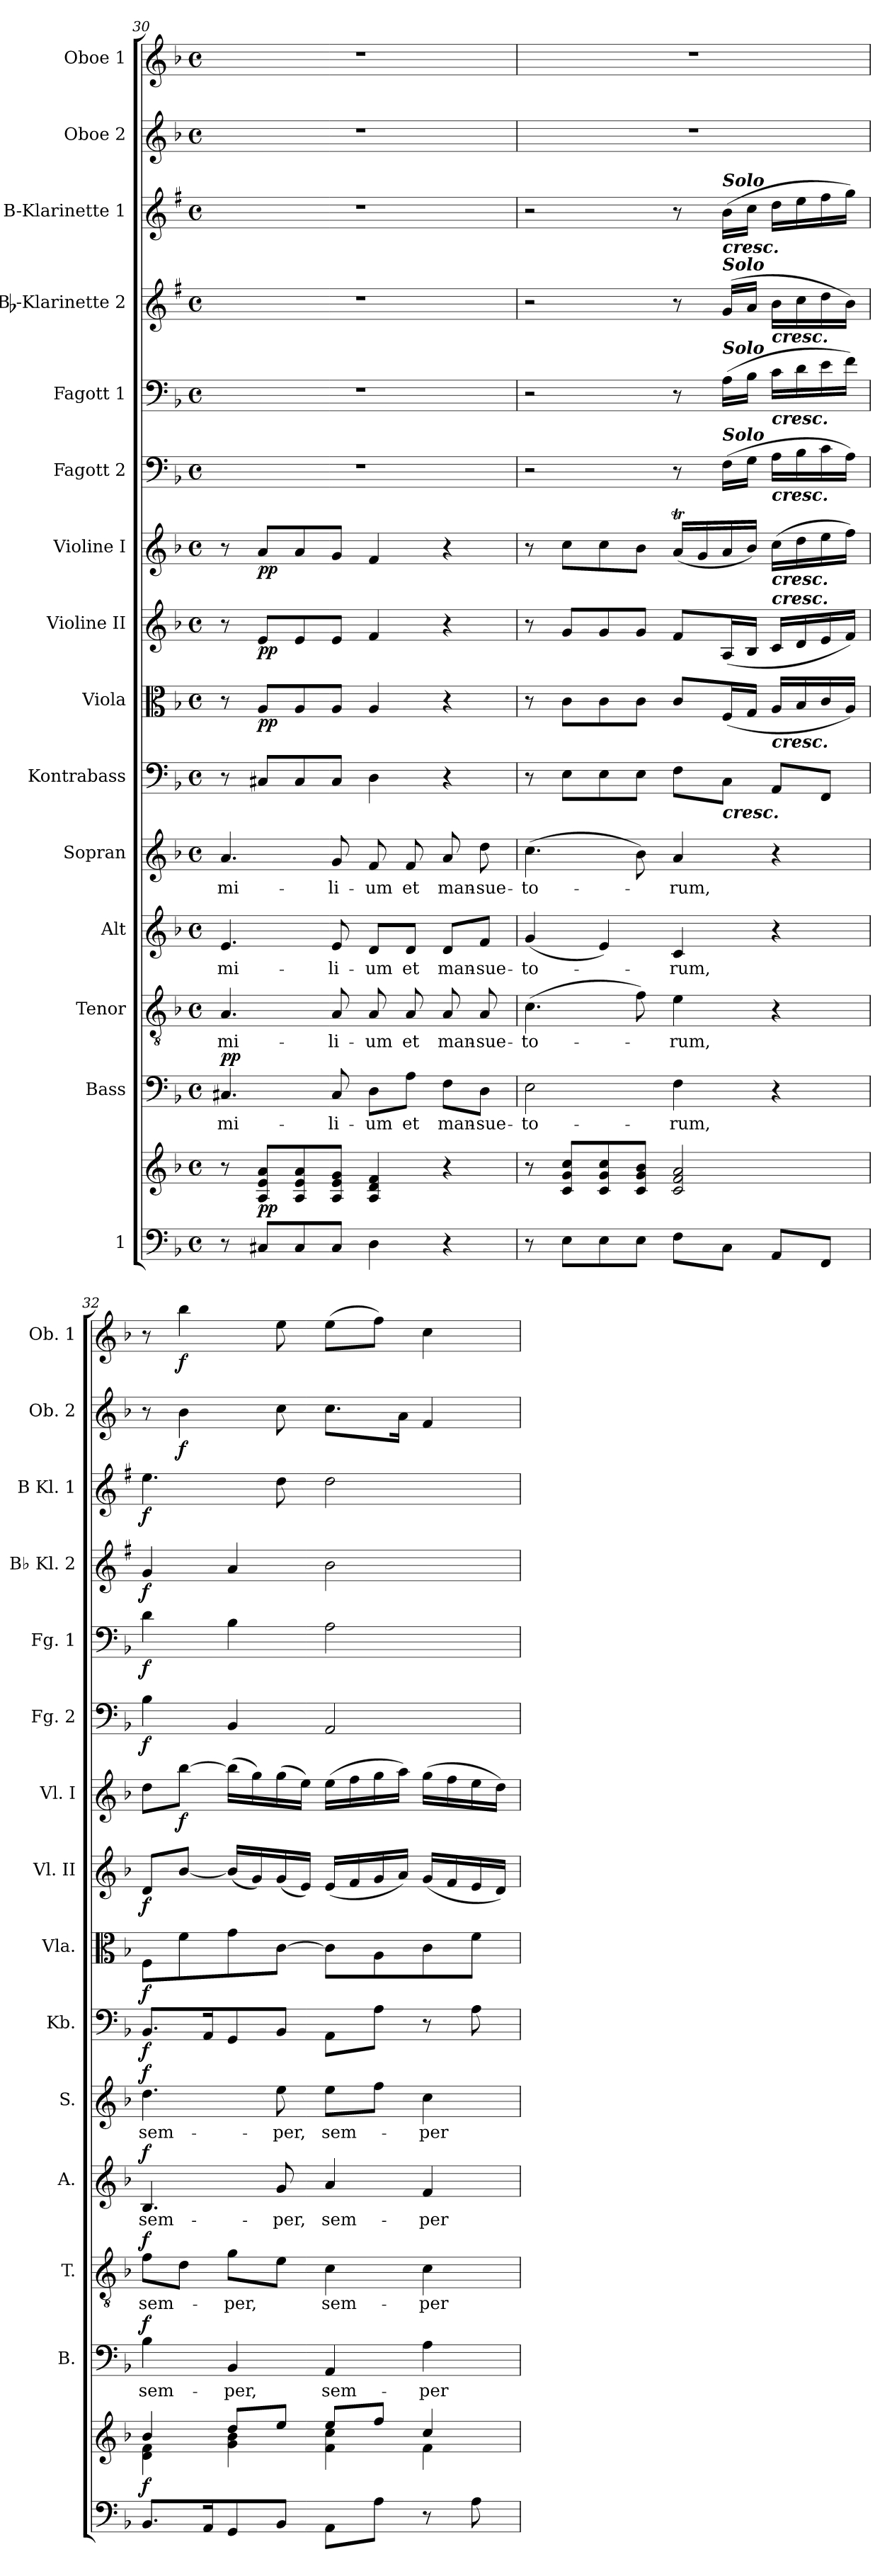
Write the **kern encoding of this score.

**kern	**kern	**dynam	**kern	**text	**dynam	**kern	**text	**dynam	**kern	**text	**dynam	**kern	**text	**dynam	**kern	**dynam	**kern	**dynam	**kern	**dynam	**kern	**dynam	**kern	**dynam	**kern	**dynam	**kern	**dynam	**kern	**dynam	**kern	**dynam	**kern	**dynam
*part15	*part15	*part15	*part14	*part14	*part14	*part13	*part13	*part13	*part12	*part12	*part12	*part11	*part11	*part11	*part10	*part10	*part9	*part9	*part8	*part8	*part7	*part7	*part6	*part6	*part5	*part5	*part4	*part4	*part3	*part3	*part2	*part2	*part1	*part1
*staff16	*staff15	*staff15/16	*staff14	*staff14	*staff14	*staff13	*staff13	*staff13	*staff12	*staff12	*staff12	*staff11	*staff11	*staff11	*staff10	*staff10	*staff9	*staff9	*staff8	*staff8	*staff7	*staff7	*staff6	*staff6	*staff5	*staff5	*staff4	*staff4	*staff3	*staff3	*staff2	*staff2	*staff1	*staff1
*I"1	*	*	*I"Bass	*	*	*I"Tenor	*	*	*I"Alt	*	*	*I"Sopran	*	*	*I"Kontrabass	*	*I"Viola	*	*I"Violine II	*	*I"Violine I	*	*I"Fagott 2	*	*I"Fagott 1	*	*I"Bb-Klarinette 2	*	*I"B-Klarinette 1	*	*I"Oboe 2	*	*I"Oboe 1	*
*	*	*	*I'B.	*	*	*I'T.	*	*	*I'A.	*	*	*I'S.	*	*	*I'Kb.	*	*I'Vla.	*	*I'Vl. II	*	*I'Vl. I	*	*I'Fg. 2	*	*I'Fg. 1	*	*I'Bb Kl. 2	*	*I'B Kl. 1	*	*I'Ob. 2	*	*I'Ob. 1	*
*clefF4	*clefG2	*	*clefF4	*	*	*clefGv2	*	*	*clefG2	*	*	*clefG2	*	*	*clefF4	*	*clefC3	*	*clefG2	*	*clefG2	*	*clefF4	*	*clefF4	*	*clefG2	*	*clefG2	*	*clefG2	*	*clefG2	*
*	*	*	*	*	*	*	*	*	*	*	*	*	*	*	*ITrd7c12	*	*	*	*	*	*	*	*	*	*	*	*ITrd1c2	*	*ITrd1c2	*	*	*	*	*
*k[b-]	*k[b-]	*	*k[b-]	*	*	*k[b-]	*	*	*k[b-]	*	*	*k[b-]	*	*	*k[b-]	*	*k[b-]	*	*k[b-]	*	*k[b-]	*	*k[b-]	*	*k[b-]	*	*k[b-]	*	*k[b-]	*	*k[b-]	*	*k[b-]	*
*F:	*F:	*	*F:	*	*	*F:	*	*	*F:	*	*	*F:	*	*	*F:	*	*F:	*	*F:	*	*F:	*	*F:	*	*F:	*	*F:	*	*F:	*	*F:	*	*F:	*
*M4/4	*M4/4	*	*M4/4	*	*	*M4/4	*	*	*M4/4	*	*	*M4/4	*	*	*M4/4	*	*M4/4	*	*M4/4	*	*M4/4	*	*M4/4	*	*M4/4	*	*M4/4	*	*M4/4	*	*M4/4	*	*M4/4	*
*met(c)	*met(c)	*	*met(c)	*	*	*met(c)	*	*	*met(c)	*	*	*met(c)	*	*	*met(c)	*	*met(c)	*	*met(c)	*	*met(c)	*	*met(c)	*	*met(c)	*	*met(c)	*	*met(c)	*	*met(c)	*	*met(c)	*
=30	=30	=30	=30	=30	=30	=30	=30	=30	=30	=30	=30	=30	=30	=30	=30	=30	=30	=30	=30	=30	=30	=30	=30	=30	=30	=30	=30	=30	=30	=30	=30	=30	=30	=30
!	!	!	!	!LO:LY:b	!LO:DY:a	!	!LO:LY:b	!	!	!LO:LY:b	!	!	!LO:LY:b	!	!	!	!	!	!	!	!	!	!	!	!	!	!	!	!	!	!	!	!	!
8r	8r	.	4.C#X/	-mi-	pp	4.A/	-mi-	.	4.e/	-mi-	.	4.a/	-mi-	.	8r	.	8r	.	8r	.	8r	.	1r	.	1r	.	1r	.	1r	.	1r	.	1r	.
!	!	!LO:DY:b	!	!	!	!	!	!	!	!	!	!	!	!	!	!	!	!LO:DY:b	!	!LO:DY:b	!	!LO:DY:b	!	!	!	!	!	!	!	!	!	!	!	!
8C#X/L	8A/ 8e/ 8a/L	pp	.	.	.	.	.	.	.	.	.	.	.	.	8CC#X/L	.	8A/L	pp	8e/L	pp	8a/L	pp	.	.	.	.	.	.	.	.	.	.	.	.
8C#/	8A/ 8e/ 8a/	.	.	.	.	.	.	.	.	.	.	.	.	.	8CC#/	.	8A/	.	8e/	.	8a/	.	.	.	.	.	.	.	.	.	.	.	.	.
!	!	!	!	!LO:LY:b	!	!	!LO:LY:b	!	!	!LO:LY:b	!	!	!LO:LY:b	!	!	!	!	!	!	!	!	!	!	!	!	!	!	!	!	!	!	!	!	!
8C#/J	8A/ 8e/ 8g/J	.	8C#/	-li-	.	8A/	-li-	.	8e/	-li-	.	8g/	-li-	.	8CC#/J	.	8A/J	.	8e/J	.	8g/J	.	.	.	.	.	.	.	.	.	.	.	.	.
!	!	!	!	!LO:LY:b	!	!	!LO:LY:b	!	!	!LO:LY:b	!	!	!LO:LY:b	!	!	!	!	!	!	!	!	!	!	!	!	!	!	!	!	!	!	!	!	!
4D\	4A/ 4d/ 4f/	.	8D\L	-um	.	8A/	-um	.	8d/L	-um	.	8f/	-um	.	4DD\	.	4A/	.	4f/	.	4f/	.	.	.	.	.	.	.	.	.	.	.	.	.
!	!	!	!	!LO:LY:b	!	!	!LO:LY:b	!	!	!LO:LY:b	!	!	!LO:LY:b	!	!	!	!	!	!	!	!	!	!	!	!	!	!	!	!	!	!	!	!	!
.	.	.	8A\J	et	.	8A/	et	.	8d/J	et	.	8f/	et	.	.	.	.	.	.	.	.	.	.	.	.	.	.	.	.	.	.	.	.	.
!	!	!	!	!LO:LY:b	!	!	!LO:LY:b	!	!	!LO:LY:b	!	!	!LO:LY:b	!	!	!	!	!	!	!	!	!	!	!	!	!	!	!	!	!	!	!	!	!
4r	4r	.	8F\L	man-	.	8A/	man-	.	8d/L	man-	.	8a/	man-	.	4r	.	4r	.	4r	.	4r	.	.	.	.	.	.	.	.	.	.	.	.	.
!	!	!	!	!LO:LY:b	!	!	!LO:LY:b	!	!	!LO:LY:b	!	!	!LO:LY:b	!	!	!	!	!	!	!	!	!	!	!	!	!	!	!	!	!	!	!	!	!
.	.	.	8D\J	-sue-	.	8A/	-sue-	.	8f/J	-sue-	.	8dd\	-sue-	.	.	.	.	.	.	.	.	.	.	.	.	.	.	.	.	.	.	.	.	.
=31	=31	=31	=31	=31	=31	=31	=31	=31	=31	=31	=31	=31	=31	=31	=31	=31	=31	=31	=31	=31	=31	=31	=31	=31	=31	=31	=31	=31	=31	=31	=31	=31	=31	=31
!	!	!	!	!LO:LY:b	!	!	!LO:LY:b	!	!	!LO:LY:b	!	!	!LO:LY:b	!	!	!	!	!	!	!	!	!	!	!	!	!	!	!	!	!	!	!	!	!
8r	8r	.	2E\	-to-	.	(>4.c\	-to-	.	(<4g/	-to-	.	(>4.cc\	-to-	.	8r	.	8r	.	8r	.	8r	.	2r	.	2r	.	2r	.	2r	.	1r	.	1r	.
8E\L	8c/ 8g/ 8cc/L	.	.	.	.	.	.	.	.	.	.	.	.	.	8EE\L	.	8c\L	.	8g/L	.	8cc\L	.	.	.	.	.	.	.	.	.	.	.	.	.
8E\	8c/ 8g/ 8cc/	.	.	.	.	.	.	.	4e/)	.	.	.	.	.	8EE\	.	8c\	.	8g/	.	8cc\	.	.	.	.	.	.	.	.	.	.	.	.	.
8E\J	8c/ 8g/ 8b-/J	.	.	.	.	8f\)	.	.	.	.	.	8b-\)	.	.	8EE\J	.	8c\J	.	8g/J	.	8b-\J	.	.	.	.	.	.	.	.	.	.	.	.	.
!	!	!	!	!LO:LY:b	!	!	!LO:LY:b	!	!	!LO:LY:b	!	!	!LO:LY:b	!	!	!	!	!	!	!	!	!	!	!	!	!	!	!	!	!	!	!	!	!
8F\L	2c/ 2f/ 2a/	.	4F\	-rum,	.	4e\	-rum,	.	4c/	-rum,	.	4a/	-rum,	.	8FF\L	.	8c/L	.	8f/L	.	(<16at/LL	.	8r	.	8r	.	8r	.	8r	.	.	.	.	.
.	.	.	.	.	.	.	.	.	.	.	.	.	.	.	.	.	.	.	.	.	16g/	.	.	.	.	.	.	.	.	.	.	.	.	.
!	!	!	!	!	!	!	!	!	!	!	!	!	!	!	!	!	!	!	!	!	!	!	!	!	!	!	!	!	!LO:TX:a:Bi:t=Solo	!	!	!	!	!
!	!	!	!	!	!	!	!	!	!	!	!	!	!	!	!	!	!	!	!	!	!	!	!	!	!	!	!	!	!LO:TX:b:Bi:t=cresc.	!	!	!	!	!
!	!	!	!	!	!	!	!	!	!	!	!	!	!	!	!	!	!	!	!	!	!	!	!	!	!	!	!LO:TX:a:Bi:t=Solo	!	!	!	!	!	!	!
!	!	!	!	!	!	!	!	!	!	!	!	!	!	!	!	!	!	!	!	!	!	!	!	!	!LO:TX:a:Bi:t=Solo	!	!	!	!	!	!	!	!	!
!	!	!	!	!	!	!	!	!	!	!	!	!	!	!	!	!	!	!	!	!	!	!	!LO:TX:a:Bi:t=Solo	!	!	!	!	!	!	!	!	!	!	!
!	!	!	!	!	!	!	!	!	!	!	!	!	!	!	!LO:TX:b:Bi:t=cresc.	!	!	!	!	!	!	!	!	!	!	!	!	!	!	!	!	!	!	!
8C\J	.	.	.	.	.	.	.	.	.	.	.	.	.	.	8CC\J	.	(<16F/L	.	(<16A/L	.	16a/	.	(>16F\LL	.	(>16A\LL	.	(>16f/LL	.	(>16a\LL	.	.	.	.	.
.	.	.	.	.	.	.	.	.	.	.	.	.	.	.	.	.	16G/JJ	.	16B-/JJ	.	16b-/JJ)	.	16G\JJ	.	16B-\JJ	.	16g/JJ	.	16b-\JJ	.	.	.	.	.
!	!	!	!	!	!	!	!	!	!	!	!	!	!	!	!	!	!	!	!	!	!	!	!	!	!	!	!LO:TX:b:Bi:t=cresc.	!	!	!	!	!	!	!
!	!	!	!	!	!	!	!	!	!	!	!	!	!	!	!	!	!	!	!	!	!	!	!	!	!LO:TX:b:Bi:t=cresc.	!	!	!	!	!	!	!	!	!
!	!	!	!	!	!	!	!	!	!	!	!	!	!	!	!	!	!	!	!	!	!	!	!LO:TX:b:Bi:t=cresc.	!	!	!	!	!	!	!	!	!	!	!
!	!	!	!	!	!	!	!	!	!	!	!	!	!	!	!	!	!	!	!	!	!LO:TX:b:Bi:t=cresc.	!	!	!	!	!	!	!	!	!	!	!	!	!
!	!	!	!	!	!	!	!	!	!	!	!	!	!	!	!	!	!	!	!LO:TX:a:Bi:t=cresc.	!	!	!	!	!	!	!	!	!	!	!	!	!	!	!
!	!	!	!	!	!	!	!	!	!	!	!	!	!	!	!	!	!LO:TX:b:Bi:t=cresc.	!	!	!	!	!	!	!	!	!	!	!	!	!	!	!	!	!
8AA/L	.	.	4r	.	.	4r	.	.	4r	.	.	4r	.	.	8AAA/L	.	16A/LL	.	16c/LL	.	(>16cc\LL	.	16A\LL	.	16c\LL	.	16a\LL	.	16cc\LL	.	.	.	.	.
.	.	.	.	.	.	.	.	.	.	.	.	.	.	.	.	.	16B-/	.	16d/	.	16dd\	.	16B-\	.	16d\	.	16b-\	.	16dd\	.	.	.	.	.
8FF/J	.	.	.	.	.	.	.	.	.	.	.	.	.	.	8FFF/J	.	16c/	.	16e/	.	16ee\	.	16c\	.	16e\	.	16cc\	.	16ee\	.	.	.	.	.
.	.	.	.	.	.	.	.	.	.	.	.	.	.	.	.	.	16A/JJ)	.	16f/JJ)	.	16ff\JJ)	.	16A\JJ)	.	16f\JJ)	.	16a\JJ)	.	16ff\JJ)	.	.	.	.	.
!!LO:PB:g=z
=32	=32	=32	=32	=32	=32	=32	=32	=32	=32	=32	=32	=32	=32	=32	=32	=32	=32	=32	=32	=32	=32	=32	=32	=32	=32	=32	=32	=32	=32	=32	=32	=32	=32	=32
*	*^	*	*	*	*	*	*	*	*	*	*	*	*	*	*	*	*	*	*	*	*	*	*	*	*	*	*	*	*	*	*	*	*	*
!	!	!	!LO:DY:b	!	!LO:LY:b	!LO:DY:a	!	!LO:LY:b	!LO:DY:a	!	!LO:LY:b	!LO:DY:a	!	!LO:LY:b	!LO:DY:a	!	!LO:DY:b	!	!LO:DY:b	!	!LO:DY:b	!	!	!	!LO:DY:b	!	!LO:DY:b	!	!LO:DY:b	!	!LO:DY:b	!	!	!	!
8.BB-/L	4b-/	4d\ 4f\	f	4B-\	sem-	f	8f\L	sem-	f	4.B-/	sem-	f	4.dd\	sem-	f	8.BBB-/L	f	8F\L	f	8d/L	f	8dd\L	.	4B-\	f	4d\	f	4f/	f	4.dd\	f	8r	.	8r	.
!	!	!	!	!	!	!	!	!	!	!	!	!	!	!	!	!	!	!	!	!	!	!	!LO:DY:b	!	!	!	!	!	!	!	!	!	!LO:DY:b	!	!LO:DY:b
.	.	.	.	.	.	.	8d\J	.	.	.	.	.	.	.	.	.	.	8f\	.	[8b-/J	.	[8bb-\J	f	.	.	.	.	.	.	.	.	4b-\	f	4bb-\	f
16AA/k	.	.	.	.	.	.	.	.	.	.	.	.	.	.	.	16AAA/k	.	.	.	.	.	.	.	.	.	.	.	.	.	.	.	.	.	.	.
!	!	!	!	!	!LO:LY:b	!	!	!LO:LY:b	!	!	!	!	!	!	!	!	!	!	!	!	!	!	!	!	!	!	!	!	!	!	!	!	!	!	!
8GG/	8dd/L	4g\ 4b-\	.	4BB-/	-per,	.	8g\L	-per,	.	.	.	.	.	.	.	8GGG/	.	8g\	.	(<16b-/LL]	.	(>16bb-\LL]	.	4BB-/	.	4B-\	.	4g/	.	.	.	.	.	.	.
.	.	.	.	.	.	.	.	.	.	.	.	.	.	.	.	.	.	.	.	16g/)	.	16gg\)	.	.	.	.	.	.	.	.	.	.	.	.	.
!	!	!	!	!	!	!	!	!	!	!	!LO:LY:b	!	!	!LO:LY:b	!	!	!	!	!	!	!	!	!	!	!	!	!	!	!	!	!	!	!	!	!
8BB-/J	8ee/J	.	.	.	.	.	8e\J	.	.	8g/	-per,	.	8ee\	-per,	.	8BBB-/J	.	[8c\J	.	(<16g/	.	(>16gg\	.	.	.	.	.	.	.	8cc\	.	8cc\	.	8ee\	.
.	.	.	.	.	.	.	.	.	.	.	.	.	.	.	.	.	.	.	.	16e/JJ)	.	16ee\JJ)	.	.	.	.	.	.	.	.	.	.	.	.	.
!	!	!	!	!	!LO:LY:b	!	!	!LO:LY:b	!	!	!LO:LY:b	!	!	!LO:LY:b	!	!	!	!	!	!	!	!	!	!	!	!	!	!	!	!	!	!	!	!	!
8AA\L	8ee/L	4f\ 4cc\	.	4AA/	sem-	.	4c\	sem-	.	4a/	sem-	.	8ee\L	sem-	.	8AAA\L	.	8c\L]	.	(<16e/LL	.	(>16ee\LL	.	2AA/	.	2A\	.	2a\	.	2cc\	.	8.cc\L	.	(>8ee\L	.
.	.	.	.	.	.	.	.	.	.	.	.	.	.	.	.	.	.	.	.	16f/	.	16ff\	.	.	.	.	.	.	.	.	.	.	.	.	.
8A\J	8ff/J	.	.	.	.	.	.	.	.	.	.	.	8ff\J	.	.	8AA\J	.	8A\	.	16g/	.	16gg\	.	.	.	.	.	.	.	.	.	.	.	8ff\J)	.
.	.	.	.	.	.	.	.	.	.	.	.	.	.	.	.	.	.	.	.	16a/JJ)	.	16aa\JJ)	.	.	.	.	.	.	.	.	.	16a\Jk	.	.	.
!	!	!	!	!	!LO:LY:b	!	!	!LO:LY:b	!	!	!LO:LY:b	!	!	!LO:LY:b	!	!	!	!	!	!	!	!	!	!	!	!	!	!	!	!	!	!	!	!	!
8r	4cc/	4f\	.	4A\	-per	.	4c\	-per	.	4f/	-per	.	4cc\	-per	.	8r	.	8c\	.	(<16g/LL	.	(>16gg\LL	.	.	.	.	.	.	.	.	.	4f/	.	4cc\	.
.	.	.	.	.	.	.	.	.	.	.	.	.	.	.	.	.	.	.	.	16f/	.	16ff\	.	.	.	.	.	.	.	.	.	.	.	.	.
8A\	.	.	.	.	.	.	.	.	.	.	.	.	.	.	.	8AA\	.	8f\J	.	16e/	.	16ee\	.	.	.	.	.	.	.	.	.	.	.	.	.
.	.	.	.	.	.	.	.	.	.	.	.	.	.	.	.	.	.	.	.	16d/JJ)	.	16dd\JJ)	.	.	.	.	.	.	.	.	.	.	.	.	.
*	*v	*v	*	*	*	*	*	*	*	*	*	*	*	*	*	*	*	*	*	*	*	*	*	*	*	*	*	*	*	*	*	*	*	*	*
=	=	=	=	=	=	=	=	=	=	=	=	=	=	=	=	=	=	=	=	=	=	=	=	=	=	=	=	=	=	=	=	=	=	=
*-	*-	*-	*-	*-	*-	*-	*-	*-	*-	*-	*-	*-	*-	*-	*-	*-	*-	*-	*-	*-	*-	*-	*-	*-	*-	*-	*-	*-	*-	*-	*-	*-	*-	*-
